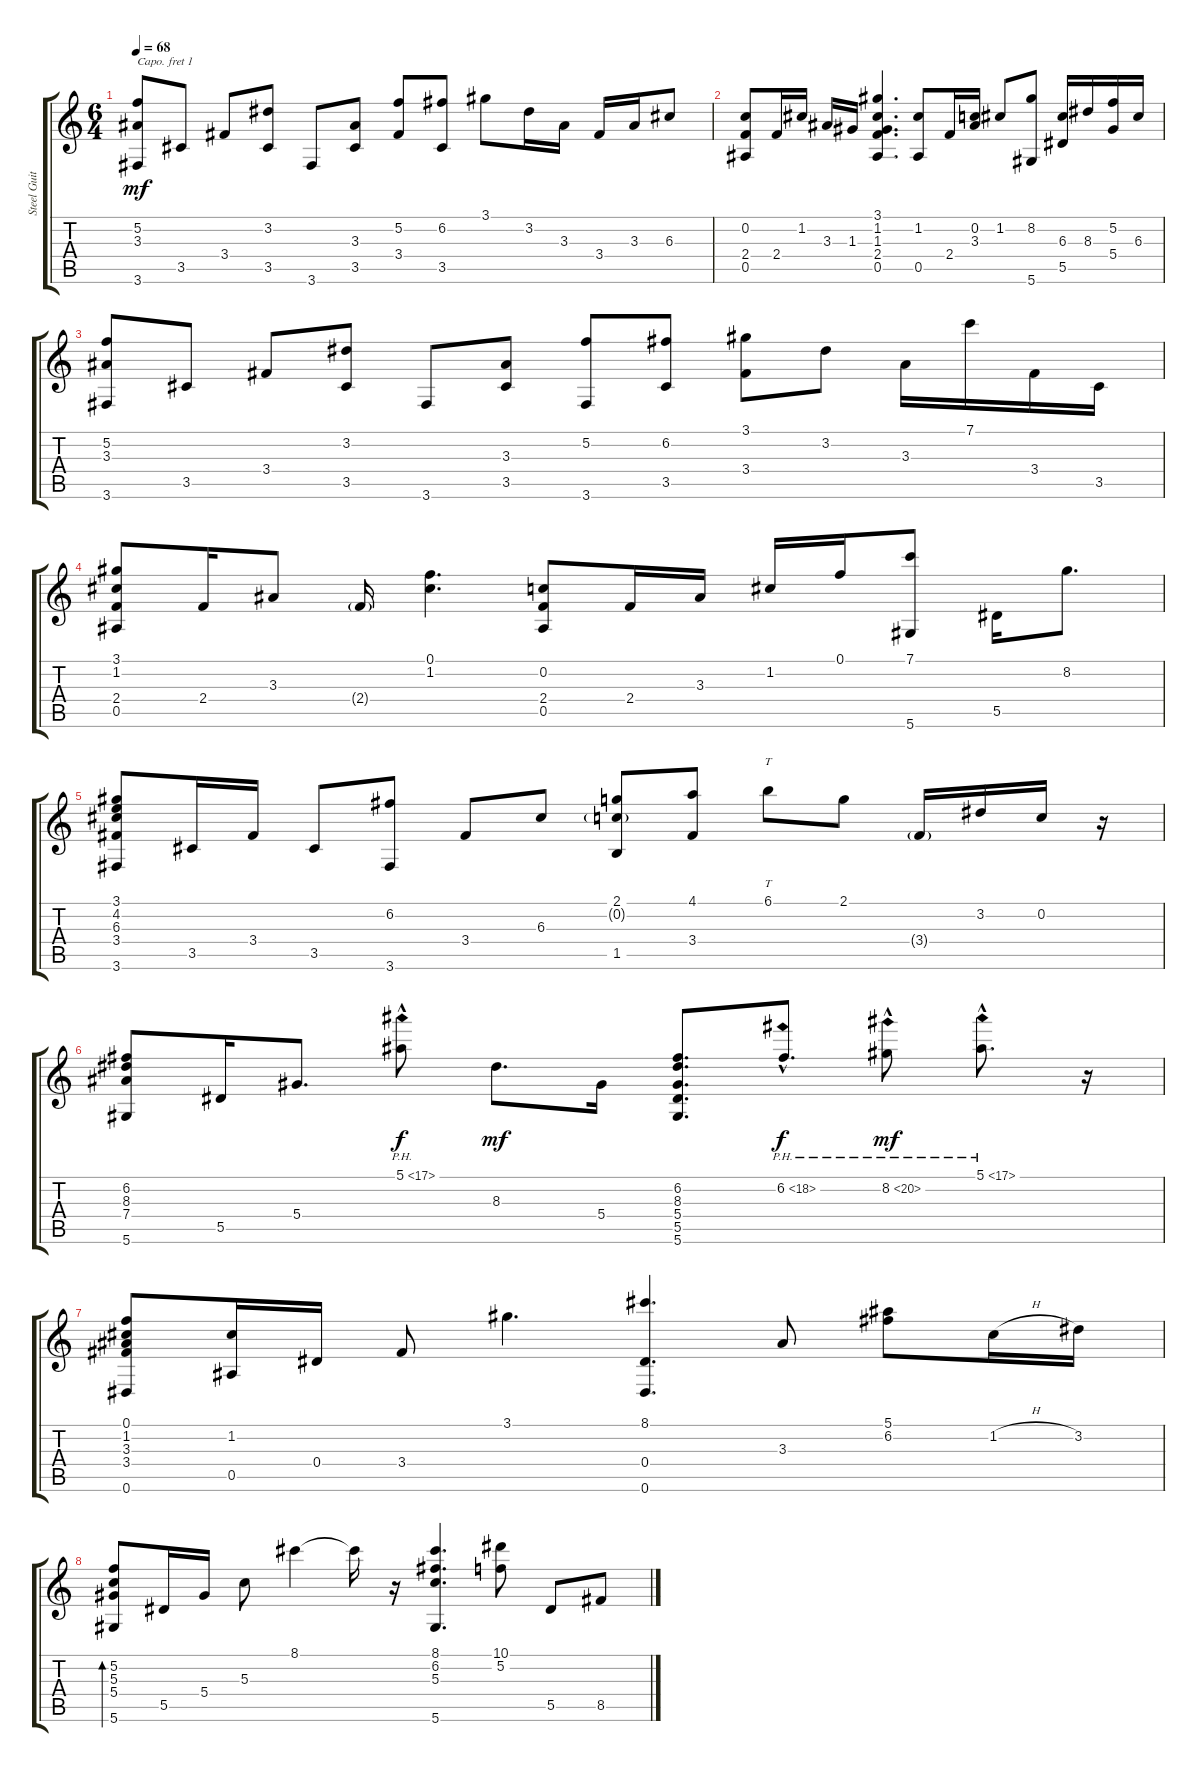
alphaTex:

\track ("Steel Guitar" "Steel Guit") {instrument acousticguitarsteel}
\staff {score tabs}
\capo 1
\tuning (E4 B3 Gb3 D3 A2 D2) {hide}
\ts (6 4)
\tempo 68
\clef g2
\ks c
(5.2 3.3 3.6).8{dy mf} 3.5.8 3.4.8 (3.2 3.5).8 3.6.8 (3.3 3.5).8 (5.2 3.4).8 (6.2 3.5).8 3.1.8 3.2.16 3.3.16 3.4.16 3.3.16 6.3.8 |
(0.2 2.4 0.5).8 2.4.16 1.2.16 3.3.16 1.3.16 (3.1 1.2 1.3 2.4 0.5).4{d} (1.2 0.5).8 2.4.16 (0.2 3.3).16 1.2.8 (8.2 5.6).8 (6.3 5.5).16 8.3.16 (5.2 5.4).16 6.3.16 |
(5.2 3.3 3.6).8 3.5.8 3.4.8 (3.2 3.5).8 3.6.8 (3.3 3.5).8 (5.2 3.6).8 (6.2 3.5).8 (3.1 3.4).8 3.2.8 3.3.16 7.1.16 3.4.16 3.5.16 |
(3.1 1.2 2.4 0.5).8 2.4.16 3.3.8 2.4{g}.16 (0.1 1.2).4{d} (0.2 2.4 0.5).8 2.4.16 3.3.16 1.2.16 0.1.16 (7.1 5.6).8 5.5.16 8.2.8{d} |
(3.1 4.2 6.3 3.4 3.6).8 3.5.16 3.4.16 3.5.8 (6.2 3.6).8 3.4.8 6.3.8 (2.1 0.2{g} 1.5).8 (4.1 3.4).8 6.1.8{tt} 2.1.8 3.4{g}.16 3.2.16 0.2.16 r.16 |
(6.2 8.3 7.4 5.6).8 5.5.16 5.4.8{d} 5.1{ph 12 hac}.8{dy f} 8.3.8{d dy mf} 5.4.16 (6.2 8.3 5.4 5.5 5.6).8{d} 6.2{ph 12 hac}.8{d dy f} 8.2{ph 12 hac}.8{dy mf} 5.1{ph 12 hac}.8{d} r.16 |
(0.1 1.2 3.3 3.4 0.6).8 (1.2 0.5).16 0.4.16 3.4.8 3.1.4{d} (8.1 0.4 0.6).4{d} 3.3.8 (5.1 6.2).8 1.2{h}.16 3.2.16 |
(5.2 5.3 5.4 5.6).8{bd 60} 5.5.16 5.4.16 5.3.8 8.1.4 8.1{t}.16 r.16 (8.1 6.2 5.3 5.6).4{d} (10.1 5.2).8 5.5.8 8.5.8
